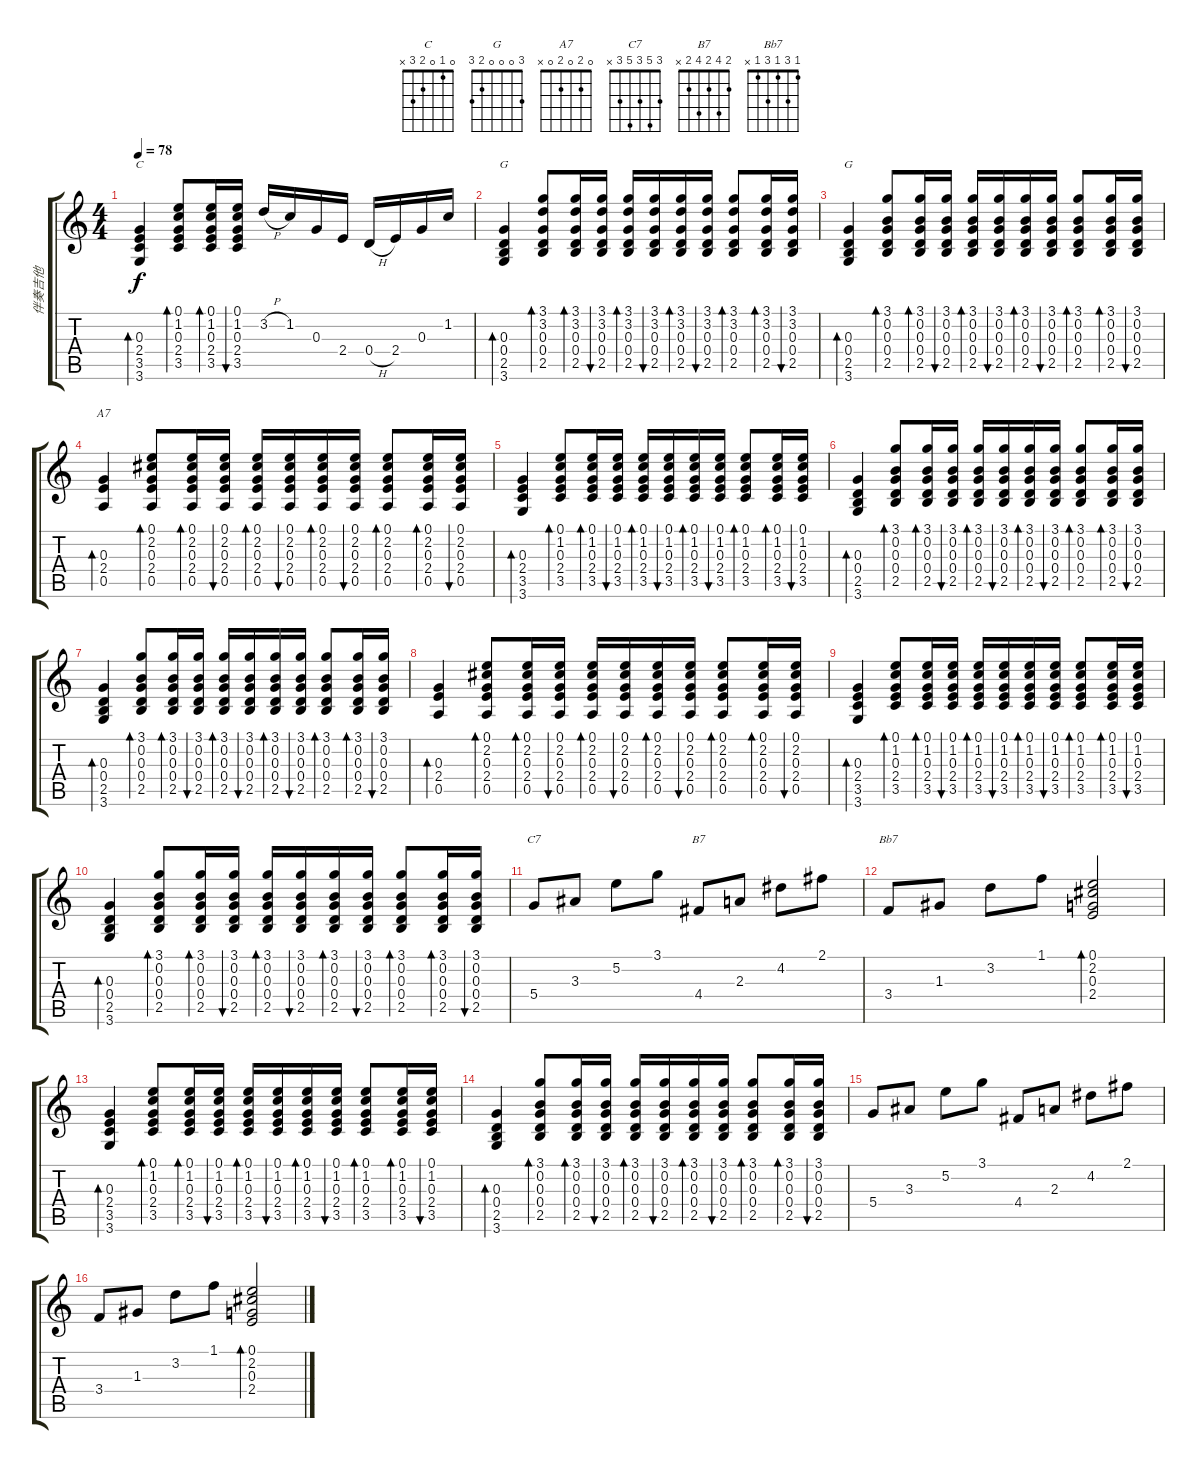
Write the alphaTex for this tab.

\track ("伴奏吉他" "伴奏吉他") {instrument acousticguitarsteel}
\staff {score tabs}
\tuning (E4 B3 G3 D3 A2 E2) {hide}
\chord ("C" 0 1 0 2 3 x)
\chord ("G" 3 3 0 0 2 3)
\chord ("G" 3 0 0 0 2 3)
\chord ("A7" 0 2 0 2 0 x)
\chord ("C7" 3 5 3 5 3 x)
\chord ("B7" 2 4 2 4 2 x)
\chord ("Bb7" 1 3 1 3 1 x)
\ts (4 4)
\tempo 78
\clef g2
\ks c
(0.3 2.4 3.5 3.6).4{bd 60 ch "C" dy f} (0.1 1.2 0.3 2.4 3.5).8{bd 60} (0.1 1.2 0.3 2.4 3.5).16{bd 60} (0.1 1.2 0.3 2.4 3.5).16{bu 60} 3.2{h}.16 1.2.16 0.3.16 2.4.16 0.4{h}.16 2.4.16 0.3.16 1.2.16 |
(0.3 0.4 2.5 3.6).4{bd 60 ch "G"} (3.1 3.2 0.3 0.4 2.5).8{bd 60} (3.1 3.2 0.3 0.4 2.5).16{bd 60} (3.1 3.2 0.3 0.4 2.5).16{bu 60} (3.1 3.2 0.3 0.4 2.5).16{bd 60} (3.1 3.2 0.3 0.4 2.5).16{bu 60} (3.1 3.2 0.3 0.4 2.5).16{bd 60} (3.1 3.2 0.3 0.4 2.5).16{bu 60} (3.1 3.2 0.3 0.4 2.5).8{bd 60} (3.1 3.2 0.3 0.4 2.5).16{bd 60} (3.1 3.2 0.3 0.4 2.5).16{bu 60} |
(0.3 0.4 2.5 3.6).4{bd 60 ch "G"} (3.1 0.2 0.3 0.4 2.5).8{bd 60} (3.1 0.2 0.3 0.4 2.5).16{bd 60} (3.1 0.2 0.3 0.4 2.5).16{bu 60} (3.1 0.2 0.3 0.4 2.5).16{bd 60} (3.1 0.2 0.3 0.4 2.5).16{bu 60} (3.1 0.2 0.3 0.4 2.5).16{bd 60} (3.1 0.2 0.3 0.4 2.5).16{bu 60} (3.1 0.2 0.3 0.4 2.5).8{bd 60} (3.1 0.2 0.3 0.4 2.5).16{bd 60} (3.1 0.2 0.3 0.4 2.5).16{bu 60} |
(0.3 2.4 0.5).4{bd 60 ch "A7"} (0.1 2.2 0.3 2.4 0.5).8{bd 60} (0.1 2.2 0.3 2.4 0.5).16{bd 60} (0.1 2.2 0.3 2.4 0.5).16{bu 60} (0.1 2.2 0.3 2.4 0.5).16{bd 60} (0.1 2.2 0.3 2.4 0.5).16{bu 60} (0.1 2.2 0.3 2.4 0.5).16{bd 60} (0.1 2.2 0.3 2.4 0.5).16{bu 60} (0.1 2.2 0.3 2.4 0.5).8{bd 60} (0.1 2.2 0.3 2.4 0.5).16{bd 60} (0.1 2.2 0.3 2.4 0.5).16{bu 60} |
(0.3 2.4 3.5 3.6).4{bd 60} (0.1 1.2 0.3 2.4 3.5).8{bd 60} (0.1 1.2 0.3 2.4 3.5).16{bd 60} (0.1 1.2 0.3 2.4 3.5).16{bu 60} (0.1 1.2 0.3 2.4 3.5).16{bd 60} (0.1 1.2 0.3 2.4 3.5).16{bu 60} (0.1 1.2 0.3 2.4 3.5).16{bd 60} (0.1 1.2 0.3 2.4 3.5).16{bu 60} (0.1 1.2 0.3 2.4 3.5).8{bd 60} (0.1 1.2 0.3 2.4 3.5).16{bd 60} (0.1 1.2 0.3 2.4 3.5).16{bu 60} |
(0.3 0.4 2.5 3.6).4{bd 60} (3.1 0.2 0.3 0.4 2.5).8{bd 60} (3.1 0.2 0.3 0.4 2.5).16{bd 60} (3.1 0.2 0.3 0.4 2.5).16{bu 60} (3.1 0.2 0.3 0.4 2.5).16{bd 60} (3.1 0.2 0.3 0.4 2.5).16{bu 60} (3.1 0.2 0.3 0.4 2.5).16{bd 60} (3.1 0.2 0.3 0.4 2.5).16{bu 60} (3.1 0.2 0.3 0.4 2.5).8{bd 60} (3.1 0.2 0.3 0.4 2.5).16{bd 60} (3.1 0.2 0.3 0.4 2.5).16{bu 60} |
(0.3 0.4 2.5 3.6).4{bd 60} (3.1 0.2 0.3 0.4 2.5).8{bd 60} (3.1 0.2 0.3 0.4 2.5).16{bd 60} (3.1 0.2 0.3 0.4 2.5).16{bu 60} (3.1 0.2 0.3 0.4 2.5).16{bd 60} (3.1 0.2 0.3 0.4 2.5).16{bu 60} (3.1 0.2 0.3 0.4 2.5).16{bd 60} (3.1 0.2 0.3 0.4 2.5).16{bu 60} (3.1 0.2 0.3 0.4 2.5).8{bd 60} (3.1 0.2 0.3 0.4 2.5).16{bd 60} (3.1 0.2 0.3 0.4 2.5).16{bu 60} |
(0.3 2.4 0.5).4{bd 60} (0.1 2.2 0.3 2.4 0.5).8{bd 60} (0.1 2.2 0.3 2.4 0.5).16{bd 60} (0.1 2.2 0.3 2.4 0.5).16{bu 60} (0.1 2.2 0.3 2.4 0.5).16{bd 60} (0.1 2.2 0.3 2.4 0.5).16{bu 60} (0.1 2.2 0.3 2.4 0.5).16{bd 60} (0.1 2.2 0.3 2.4 0.5).16{bu 60} (0.1 2.2 0.3 2.4 0.5).8{bd 60} (0.1 2.2 0.3 2.4 0.5).16{bd 60} (0.1 2.2 0.3 2.4 0.5).16{bu 60} |
(0.3 2.4 3.5 3.6).4{bd 60} (0.1 1.2 0.3 2.4 3.5).8{bd 60} (0.1 1.2 0.3 2.4 3.5).16{bd 60} (0.1 1.2 0.3 2.4 3.5).16{bu 60} (0.1 1.2 0.3 2.4 3.5).16{bd 60} (0.1 1.2 0.3 2.4 3.5).16{bu 60} (0.1 1.2 0.3 2.4 3.5).16{bd 60} (0.1 1.2 0.3 2.4 3.5).16{bu 60} (0.1 1.2 0.3 2.4 3.5).8{bd 60} (0.1 1.2 0.3 2.4 3.5).16{bd 60} (0.1 1.2 0.3 2.4 3.5).16{bu 60} |
(0.3 0.4 2.5 3.6).4{bd 60} (3.1 0.2 0.3 0.4 2.5).8{bd 60} (3.1 0.2 0.3 0.4 2.5).16{bd 60} (3.1 0.2 0.3 0.4 2.5).16{bu 60} (3.1 0.2 0.3 0.4 2.5).16{bd 60} (3.1 0.2 0.3 0.4 2.5).16{bu 60} (3.1 0.2 0.3 0.4 2.5).16{bd 60} (3.1 0.2 0.3 0.4 2.5).16{bu 60} (3.1 0.2 0.3 0.4 2.5).8{bd 60} (3.1 0.2 0.3 0.4 2.5).16{bd 60} (3.1 0.2 0.3 0.4 2.5).16{bu 60} |
5.4.8{ch "C7"} 3.3.8 5.2.8 3.1.8 4.4.8{ch "B7"} 2.3.8 4.2.8 2.1.8 |
3.4.8{ch "Bb7"} 1.3.8 3.2.8 1.1.8 (0.1 2.2 0.3 2.4).2{bd 60} |
(0.3 2.4 3.5 3.6).4{bd 60} (0.1 1.2 0.3 2.4 3.5).8{bd 60} (0.1 1.2 0.3 2.4 3.5).16{bd 60} (0.1 1.2 0.3 2.4 3.5).16{bu 60} (0.1 1.2 0.3 2.4 3.5).16{bd 60} (0.1 1.2 0.3 2.4 3.5).16{bu 60} (0.1 1.2 0.3 2.4 3.5).16{bd 60} (0.1 1.2 0.3 2.4 3.5).16{bu 60} (0.1 1.2 0.3 2.4 3.5).8{bd 60} (0.1 1.2 0.3 2.4 3.5).16{bd 60} (0.1 1.2 0.3 2.4 3.5).16{bu 60} |
(0.3 0.4 2.5 3.6).4{bd 60} (3.1 0.2 0.3 0.4 2.5).8{bd 60} (3.1 0.2 0.3 0.4 2.5).16{bd 60} (3.1 0.2 0.3 0.4 2.5).16{bu 60} (3.1 0.2 0.3 0.4 2.5).16{bd 60} (3.1 0.2 0.3 0.4 2.5).16{bu 60} (3.1 0.2 0.3 0.4 2.5).16{bd 60} (3.1 0.2 0.3 0.4 2.5).16{bu 60} (3.1 0.2 0.3 0.4 2.5).8{bd 60} (3.1 0.2 0.3 0.4 2.5).16{bd 60} (3.1 0.2 0.3 0.4 2.5).16{bu 60} |
5.4.8 3.3.8 5.2.8 3.1.8 4.4.8 2.3.8 4.2.8 2.1.8 |
3.4.8 1.3.8 3.2.8 1.1.8 (0.1 2.2 0.3 2.4).2{bd 60}
